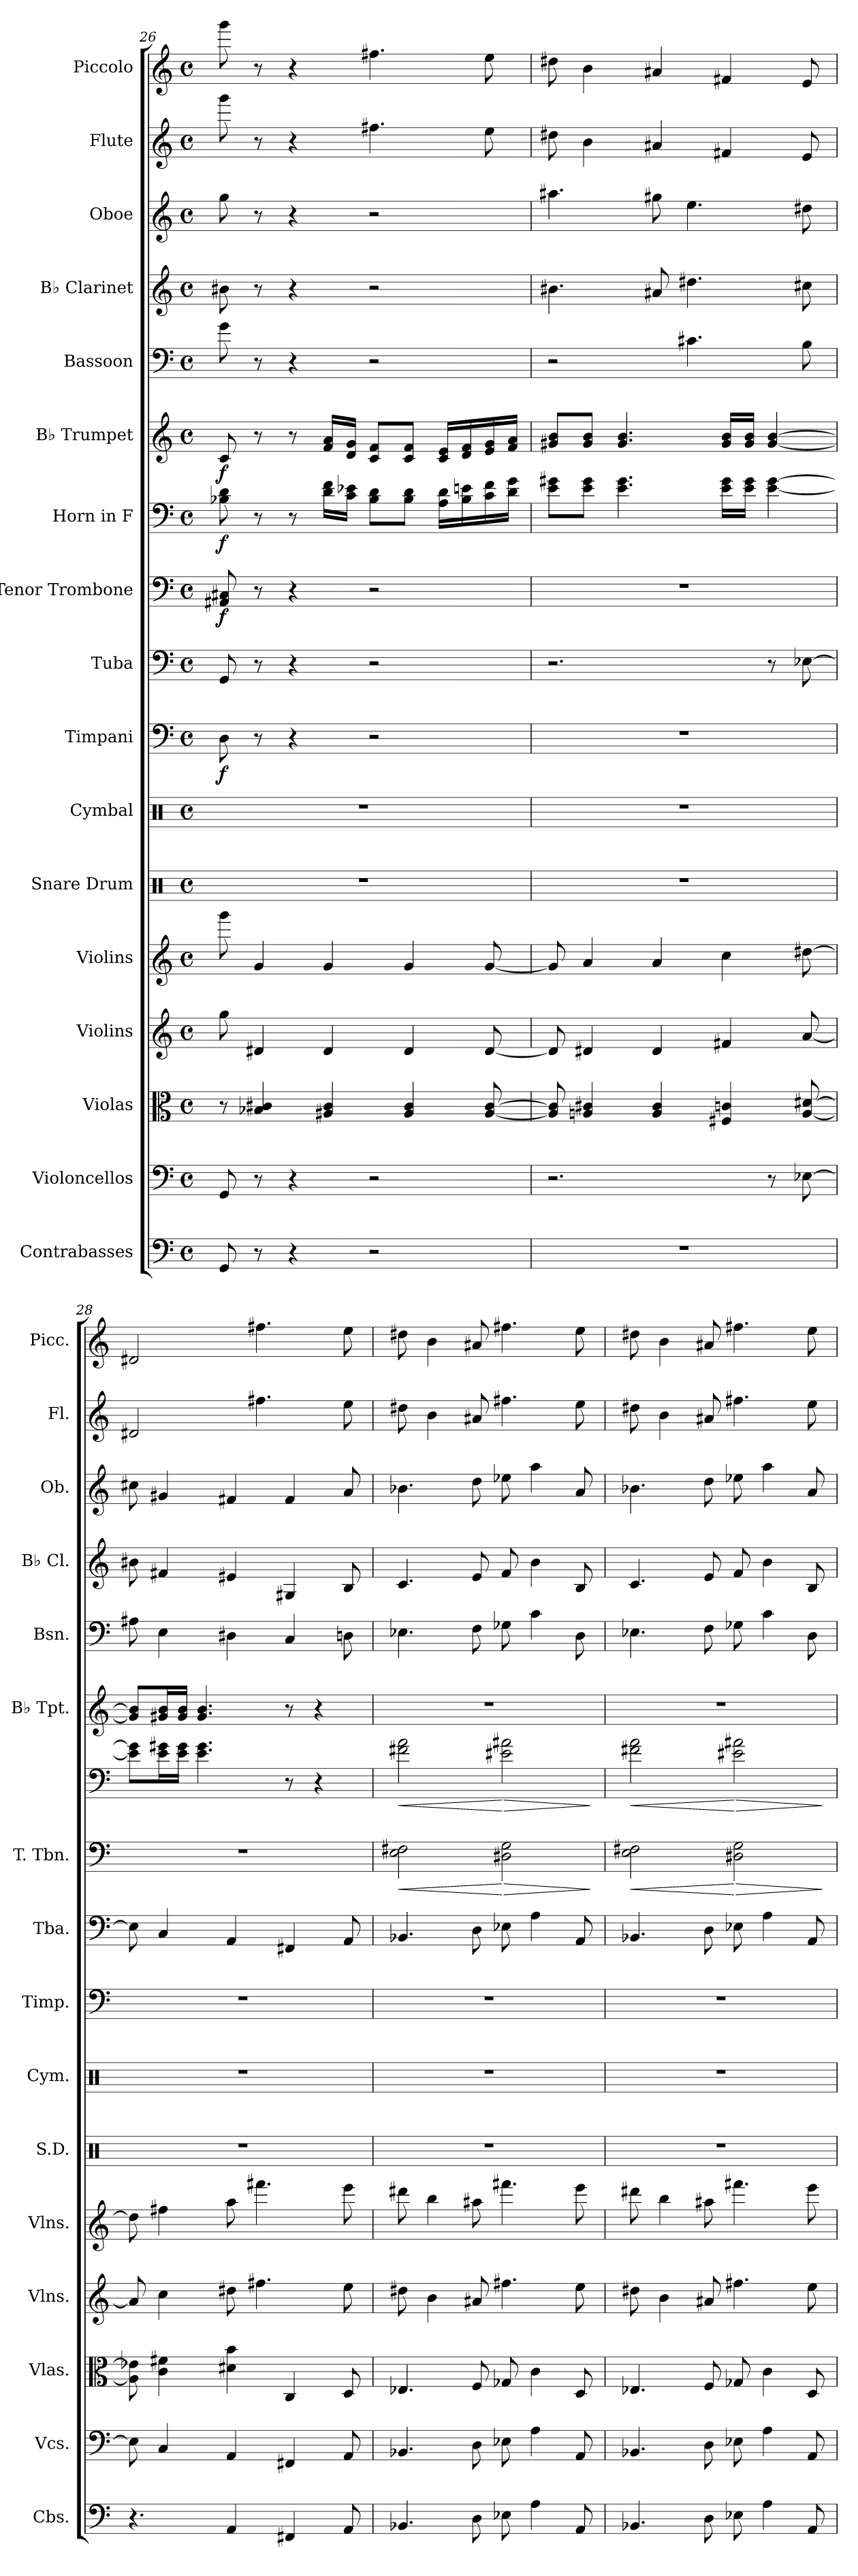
**kern	**kern	**kern	**kern	**kern	**kern	**kern	**kern	**dynam	**kern	**kern	**dynam	**kern	**dynam	**kern	**dynam	**kern	**kern	**kern	**kern	**kern
*part17	*part16	*part15	*part14	*part13	*part12	*part11	*part10	*part10	*part9	*part8	*part8	*part7	*part7	*part6	*part6	*part5	*part4	*part3	*part2	*part1
*staff17	*staff16	*staff15	*staff14	*staff13	*staff12	*staff11	*staff10	*staff10	*staff9	*staff8	*staff8	*staff7	*staff7	*staff6	*staff6	*staff5	*staff4	*staff3	*staff2	*staff1
*I"Contrabasses	*I"Violoncellos	*I"Violas	*I"Violins	*I"Violins	*I"Snare Drum	*I"Cymbal	*I"Timpani	*	*I"Tuba	*I"Tenor Trombone	*	*I"Horn in F	*	*I"B♭ Trumpet	*	*I"Bassoon	*I"B♭ Clarinet	*I"Oboe	*I"Flute	*I"Piccolo
*I'Cbs.	*I'Vcs.	*I'Vlas.	*I'Vlns.	*I'Vlns.	*I'S.D.	*I'Cym.	*I'Timp.	*	*I'Tba.	*I'T. Tbn.	*	*	*	*I'B♭ Tpt.	*	*I'Bsn.	*I'B♭ Cl.	*I'Ob.	*I'Fl.	*I'Picc.
*clefF4	*clefF4	*clefC3	*clefG2	*clefG2	*clefX	*clefX	*clefF4	*	*clefF4	*clefF4	*	*clefF4	*	*clefG2	*	*clefF4	*clefG2	*clefG2	*clefG2	*clefG2
*ITrd7c12	*	*	*	*	*	*	*	*	*	*	*	*ITrd4c7	*	*ITrd1c2	*	*	*ITrd1c2	*	*	*ITrd-7c-12
*k[]	*k[]	*k[]	*k[]	*k[]	*k[]	*k[]	*k[]	*	*k[]	*k[]	*	*k[b-]	*	*k[b-e-]	*	*k[]	*k[b-e-]	*k[]	*k[]	*k[]
*M4/4	*M4/4	*M4/4	*M4/4	*M4/4	*M4/4	*M4/4	*M4/4	*	*M4/4	*M4/4	*	*M4/4	*	*M4/4	*	*M4/4	*M4/4	*M4/4	*M4/4	*M4/4
*met(c)	*met(c)	*met(c)	*met(c)	*met(c)	*met(c)	*met(c)	*met(c)	*	*met(c)	*met(c)	*	*met(c)	*	*met(c)	*	*met(c)	*met(c)	*met(c)	*met(c)	*met(c)
=26	=26	=26	=26	=26	=26	=26	=26	=26	=26	=26	=26	=26	=26	=26	=26	=26	=26	=26	=26	=26
!	!	!	!	!	!	!	!	!LO:DY:b	!	!	!LO:DY:b	!	!LO:DY:b	!	!LO:DY:b	!	!	!	!	!
8GGG/	8GG/	8r	8gg\	8ggg\	1r	1r	8D\	f	8GG/	8AA#X/ 8C#X/	f	8E-X\ 8G\	f	8B-/	f	8g\	8a#X\	8gg\	8ggg\	8gggg\
8r	8r	4B-X/ 4c#X/	4d#X/	4g/	.	.	8r	.	8r	8r	.	8r	.	8r	.	8r	8r	8r	8r	8r
4r	4r	.	.	.	.	.	4r	.	4r	4r	.	8r	.	8r	.	4r	4r	4r	4r	4r
.	.	4A#X/ 4c#/	4d#/	4g/	.	.	.	.	.	.	.	16G\ 16B-\LL	.	16e-/ 16g/LL	.	.	.	.	.	.
.	.	.	.	.	.	.	.	.	.	.	.	16F\ 16A-X\JJ	.	16c/ 16f/JJ	.	.	.	.	.	.
2r	2r	.	.	.	.	.	2r	.	2r	2r	.	8E-\ 8G\L	.	8B-/ 8e-/L	.	2r	2r	2r	4.ff#X\	4.fff#X\
.	.	4A#/ 4c#/	4d#/	4g/	.	.	.	.	.	.	.	8E-\ 8G\J	.	8B-/ 8e-/J	.	.	.	.	.	.
.	.	.	.	.	.	.	.	.	.	.	.	16D\ 16G\LL	.	16B-/ 16d/LL	.	.	.	.	.	.
.	.	.	.	.	.	.	.	.	.	.	.	16E-\ 16An\	.	16c/ 16e-/	.	.	.	.	.	.
.	.	[8A#/ [8c#/	[8d#/	[8g/	.	.	.	.	.	.	.	16F\ 16B-\	.	16d/ 16f/	.	.	.	.	8ee\	8eee\
.	.	.	.	.	.	.	.	.	.	.	.	16G\ 16c\JJ	.	16e-/ 16g/JJ	.	.	.	.	.	.
!!LO:PB:g=z
=27	=27	=27	=27	=27	=27	=27	=27	=27	=27	=27	=27	=27	=27	=27	=27	=27	=27	=27	=27	=27
1r	2.r	8A#/] 8c#/]	8d#/]	8g/]	1r	1r	1r	.	2.r	1r	.	8A\ 8c#X\L	.	8f#X/ 8a/L	.	2r	4.a#X\	4.aa#X\	8dd#X\	8ddd#X\
.	.	4An/ 4c#X/	4d#X/	4a/	.	.	.	.	.	.	.	8A\ 8c#\J	.	8f#/ 8a/J	.	.	.	.	4b\	4bb\
.	.	.	.	.	.	.	.	.	.	.	.	4.A\ 4.c#\	.	4.f#/ 4.a/	.	.	.	.	.	.
.	.	4A/ 4c#/	4d#/	4a/	.	.	.	.	.	.	.	.	.	.	.	.	8g#X/	8gg#X\	4a#X/	4aa#X/
.	.	.	.	.	.	.	.	.	.	.	.	.	.	.	.	4.c#X\	4.cc#X\	4.ee\	.	.
.	.	4F#X/ 4cn/	4f#X/	4cc\	.	.	.	.	.	.	.	16A\ 16c#\LL	.	16f#/ 16a/LL	.	.	.	.	4f#X/	4ff#X/
.	.	.	.	.	.	.	.	.	.	.	.	16A\ 16c#\JJ	.	16f#/ 16a/JJ	.	.	.	.	.	.
.	8r	.	.	.	.	.	.	.	8r	.	.	[4A\ [4c#\	.	[4f#/ [4a/	.	.	.	.	.	.
.	[8E-X\	[8A/ [8d#X/	[8a/	[8dd#X\	.	.	.	.	[8E-X\	.	.	.	.	.	.	8B\	8bn\	8dd#X\	8e/	8ee/
=28	=28	=28	=28	=28	=28	=28	=28	=28	=28	=28	=28	=28	=28	=28	=28	=28	=28	=28	=28	=28
4.r	8E-\]	8A\] 8e-X\]	8a/]	8dd#\]	1r	1r	1r	.	8E-\]	1r	.	8A\] 8c#\]L	.	8f#/] 8a/]L	.	8A#X\	8a#X\	8cc#X\	2d#X/	2dd#X/
.	4C/	4c\ 4f#X\	4cc\	4ff#X\	.	.	.	.	4C/	.	.	16A\ 16c#X\L	.	16f#X/ 16a/L	.	4E\	4en/	4g#X/	.	.
.	.	.	.	.	.	.	.	.	.	.	.	16A\ 16c#\JJ	.	16f#/ 16a/JJ	.	.	.	.	.	.
.	.	.	.	.	.	.	.	.	.	.	.	4.A\ 4.c#\	.	4.f#/ 4.a/	.	.	.	.	.	.
4AAA/	4AA/	4d#X\ 4b\	8dd#X\	8aa\	.	.	.	.	4AA/	.	.	.	.	.	.	4D#X\	4d#X/	4f#X/	.	.
.	.	.	4.ff#X\	4.fff#X\	.	.	.	.	.	.	.	.	.	.	.	.	.	.	4.ff#X\	4.fff#X\
4FFF#X/	4FF#X/	4C/	.	.	.	.	.	.	4FF#X/	.	.	8r	.	8r	.	4C/	4F#X/	4f#/	.	.
.	.	.	.	.	.	.	.	.	.	.	.	4r	.	4r	.	.	.	.	.	.
8AAA/	8AA/	8D/	8ee\	8eee\	.	.	.	.	8AA/	.	.	.	.	.	.	8Dn\	8A/	8a/	8ee\	8eee\
=29	=29	=29	=29	=29	=29	=29	=29	=29	=29	=29	=29	=29	=29	=29	=29	=29	=29	=29	=29	=29
!	!	!	!	!	!	!	!	!	!	!	!LO:HP:b	!	!LO:HP:b	!	!	!	!	!	!	!
4.BBB-X/	4.BB-X/	4.E-X/	8dd#X\	8ddd#X\	1r	1r	1r	.	4.BB-X/	2E\ 2F#X\	<	2Bn\ 2d\	<	1r	.	4.E-X\	4.B-/	4.b-X\	8dd#X\	8ddd#X\
.	.	.	4b\	4bb\	.	.	.	.	.	.	.	.	.	.	.	.	.	.	4b\	4bb\
8DD\	8D\	8F/	8a#X/	8aa#X\	.	.	.	.	8D\	.	.	.	.	.	.	8F\	8d/	8dd\	8a#X/	8aa#X/
!	!	!	!	!	!	!	!	!	!	!	!LO:HP:n=1:b	!	!LO:HP:n=1:b	!	!	!	!	!	!	!
8EE-X\	8E-X\	8G-X/	4.ff#X\	4.fff#X\	.	.	.	.	8E-X\	2D#X\ 2G\	[ >	2A#X\ 2d#X\	[ >	.	.	8G-X\	8e-/	8ee-X\	4.ff#X\	4.fff#X\
4AA\	4A\	4c\	.	.	.	.	.	.	4A\	.	.	.	.	.	.	4c\	4a\	4aa\	.	.
8AAA/	8AA/	8D/	8ee\	8eee\	.	.	.	.	8AA/	.	.	.	.	.	.	8D\	8A/	8a/	8ee\	8eee\
.	.	.	.	.	.	.	.	.	.	.	]	.	]	.	.	.	.	.	.	.
!!LO:PB:g=z
=30	=30	=30	=30	=30	=30	=30	=30	=30	=30	=30	=30	=30	=30	=30	=30	=30	=30	=30	=30	=30
!	!	!	!	!	!	!	!	!	!	!	!LO:HP:b	!	!LO:HP:b	!	!	!	!	!	!	!
4.BBB-X/	4.BB-X/	4.E-X/	8dd#X\	8ddd#X\	1r	1r	1r	.	4.BB-X/	2E\ 2F#X\	<	2Bn\ 2d\	<	1r	.	4.E-X\	4.B-/	4.b-X\	8dd#X\	8ddd#X\
.	.	.	4b\	4bb\	.	.	.	.	.	.	.	.	.	.	.	.	.	.	4b\	4bb\
8DD\	8D\	8F/	8a#X/	8aa#X\	.	.	.	.	8D\	.	.	.	.	.	.	8F\	8d/	8dd\	8a#X/	8aa#X/
!	!	!	!	!	!	!	!	!	!	!	!LO:HP:n=1:b	!	!LO:HP:n=1:b	!	!	!	!	!	!	!
8EE-X\	8E-X\	8G-X/	4.ff#X\	4.fff#X\	.	.	.	.	8E-X\	2D#X\ 2G\	[ >	2A#X\ 2d#X\	[ >	.	.	8G-X\	8e-/	8ee-X\	4.ff#X\	4.fff#X\
4AA\	4A\	4c\	.	.	.	.	.	.	4A\	.	.	.	.	.	.	4c\	4a\	4aa\	.	.
8AAA/	8AA/	8D/	8ee\	8eee\	.	.	.	.	8AA/	.	.	.	.	.	.	8D\	8A/	8a/	8ee\	8eee\
.	.	.	.	.	.	.	.	.	.	.	]	.	]	.	.	.	.	.	.	.
=	=	=	=	=	=	=	=	=	=	=	=	=	=	=	=	=	=	=	=	=
*-	*-	*-	*-	*-	*-	*-	*-	*-	*-	*-	*-	*-	*-	*-	*-	*-	*-	*-	*-	*-
